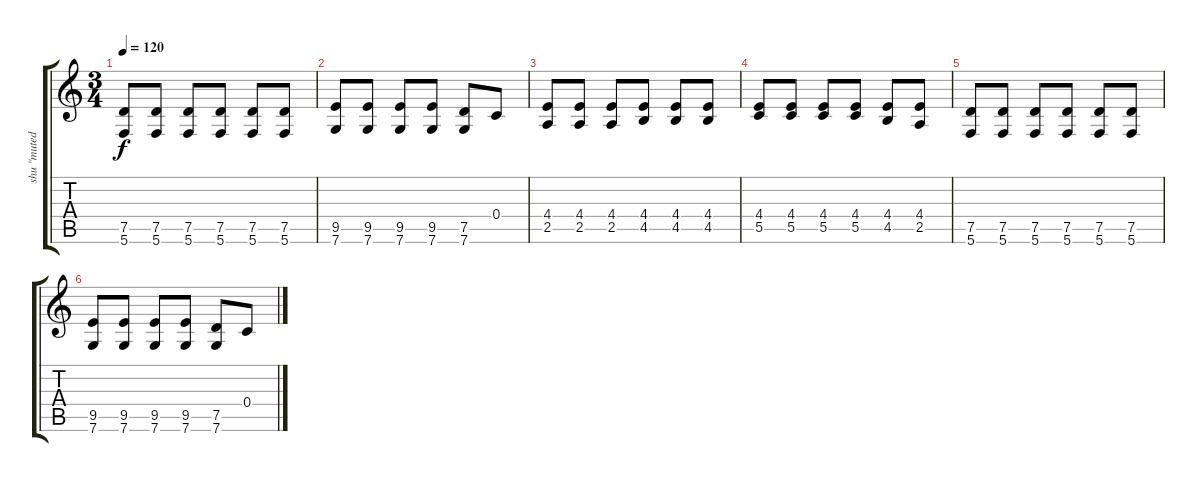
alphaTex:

\track ("shu \"muted\"" "shu \"muted") {instrument electricguitarmuted}
\staff {score tabs}
\tuning (D4 A3 F3 C3 G2 C2) {hide}
\ts (3 4)
\tempo 120
\clef g2
\ks c
(7.5 5.6).8{dy f} (7.5 5.6).8 (7.5 5.6).8 (7.5 5.6).8 (7.5 5.6).8 (7.5 5.6).8 |
(9.5 7.6).8 (9.5 7.6).8 (9.5 7.6).8 (9.5 7.6).8 (7.5 7.6).8 0.4.8 |
(4.4 2.5).8 (4.4 2.5).8 (4.4 2.5).8 (4.4 4.5).8 (4.4 4.5).8 (4.4 4.5).8 |
(4.4 5.5).8 (4.4 5.5).8 (4.4 5.5).8 (4.4 5.5).8 (4.4 4.5).8 (4.4 2.5).8 |
(7.5 5.6).8 (7.5 5.6).8 (7.5 5.6).8 (7.5 5.6).8 (7.5 5.6).8 (7.5 5.6).8 |
(9.5 7.6).8 (9.5 7.6).8 (9.5 7.6).8 (9.5 7.6).8 (7.5 7.6).8 0.4.8
